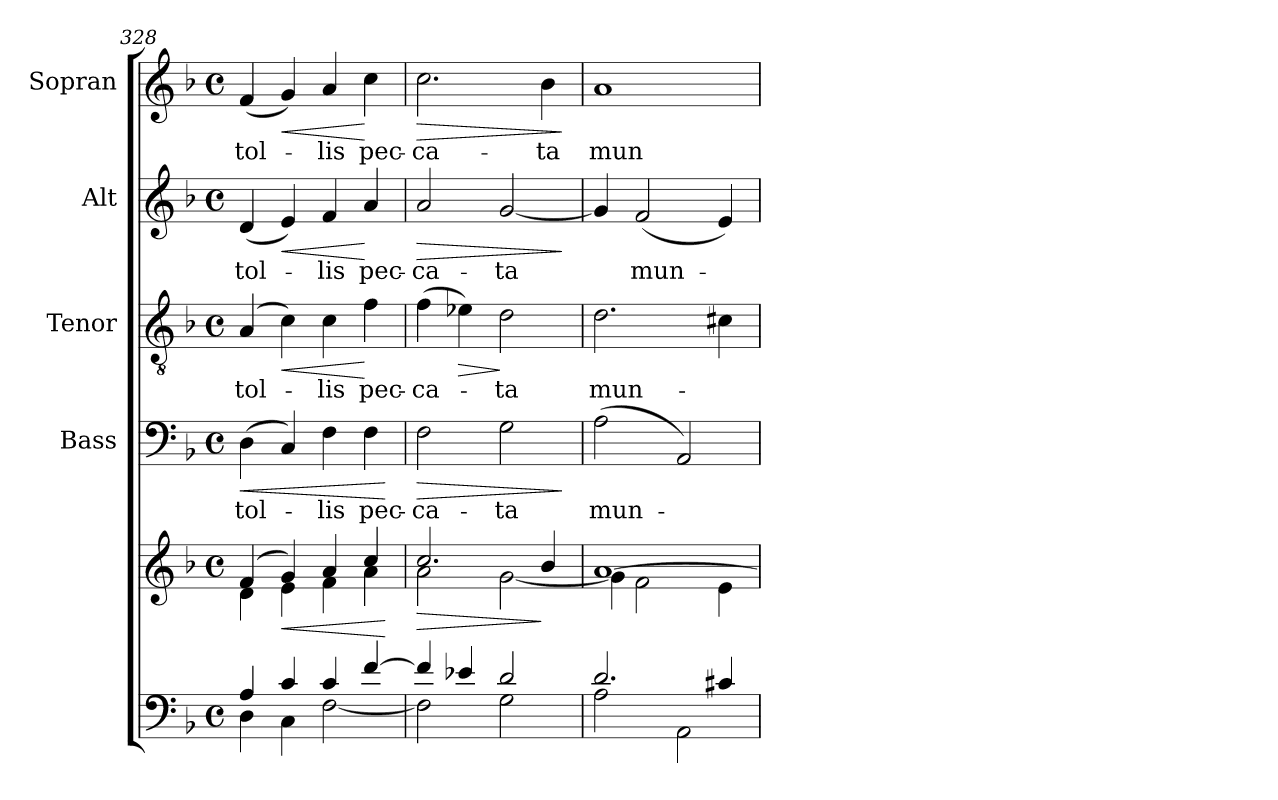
**kern	**kern	**dynam	**kern	**text	**dynam	**kern	**text	**dynam	**kern	**text	**dynam	**kern	**text	**dynam
*part5	*part5	*part5	*part4	*part4	*part4	*part3	*part3	*part3	*part2	*part2	*part2	*part1	*part1	*part1
*staff6	*staff5	*staff5/6	*staff4	*staff4	*staff4	*staff3	*staff3	*staff3	*staff2	*staff2	*staff2	*staff1	*staff1	*staff1
*	*	*	*I"Bass	*	*	*I"Tenor	*	*	*I"Alt	*	*	*I"Sopran	*	*
*	*	*	*I'B.	*	*	*I'T.	*	*	*I'A.	*	*	*I'S.	*	*
*clefF4	*clefG2	*	*clefF4	*	*	*clefGv2	*	*	*clefG2	*	*	*clefG2	*	*
*k[b-]	*k[b-]	*	*k[b-]	*	*	*k[b-]	*	*	*k[b-]	*	*	*k[b-]	*	*
*F:	*F:	*	*F:	*	*	*F:	*	*	*F:	*	*	*F:	*	*
*M4/4	*M4/4	*	*M4/4	*	*	*M4/4	*	*	*M4/4	*	*	*M4/4	*	*
*met(c)	*met(c)	*	*met(c)	*	*	*met(c)	*	*	*met(c)	*	*	*met(c)	*	*
=328	=328	=328	=328	=328	=328	=328	=328	=328	=328	=328	=328	=328	=328	=328
*^	*^	*	*	*	*	*	*	*	*	*	*	*	*	*
!	!	!	!	!	!	!LO:LY:b	!LO:HP:b	!	!LO:LY:b	!	!	!LO:LY:b	!	!	!LO:LY:b	!
4A/	4D\	(4f/	4d\	.	(>4D\	tol-	<	(4A/	tol-	.	(<4d/	tol-	.	(<4f/	tol-	.
!	!	!	!	!LO:HP:b	!	!	!	!	!	!LO:HP:b	!	!	!LO:HP:b	!	!	!LO:HP:b
4c/	4C\	4g/)	4e\	<	4C/)	.	.	4c\)	.	<	4e/)	.	<	4g/)	.	<
!	!	!	!	!	!	!LO:LY:b	!	!	!LO:LY:b	!	!	!LO:LY:b	!	!	!LO:LY:b	!
4c/	[<2F\	4a/	4f\	.	4F\	-lis	.	4c\	-lis	.	4f/	-lis	.	4a/	-lis	.
!	!	!	!	!	!	!LO:LY:b	!	!	!LO:LY:b	!	!	!LO:LY:b	!	!	!LO:LY:b	!
[>4f/	.	4cc/	4a\	.	4F\	pec-	.	4f\	pec-	[	4a/	pec-	[	4cc\	pec-	[
*v	*v	*	*	*	*	*	*	*	*	*	*	*	*	*	*	*
*	*v	*v	*	*	*	*	*	*	*	*	*	*	*	*	*
.	.	[	.	.	[	.	.	.	.	.	.	.	.	.
=329	=329	=329	=329	=329	=329	=329	=329	=329	=329	=329	=329	=329	=329	=329
*^	*	*	*	*	*	*	*	*	*	*	*	*	*	*
!	!	!	!LO:HP:b	!	!LO:LY:b	!LO:HP:b	!	!LO:LY:b	!	!	!LO:LY:b	!LO:HP:b	!	!LO:LY:b	!LO:HP:b
*	*	*^	*	*	*	*	*	*	*	*	*	*	*	*	*
4f/]	2F\]	2.cc/	2a\	>	2F\	-ca-	>	(>4f\	-ca-	.	2a/	-ca-	>	2.cc\	-ca-	>
!	!	!	!	!	!	!	!	!	!	!LO:HP:b	!	!	!	!	!	!
4e-X/	.	.	.	.	.	.	.	4e-X\)	.	>	.	.	.	.	.	.
!	!	!	!	!	!	!LO:LY:b	!	!	!LO:LY:b	!	!	!LO:LY:b	!	!	!	!
2d/	2G\	.	[<2g\	.	2G\	-ta	.	2d\	-ta	]	[2g/	-ta	.	.	.	.
!	!	!	!	!	!	!	!	!	!	!	!	!	!	!	!LO:LY:b	!
.	.	4b-/	.	]	.	.	.	.	.	.	.	.	.	4b-\	-ta	.
*v	*v	*	*	*	*	*	*	*	*	*	*	*	*	*	*	*
*	*v	*v	*	*	*	*	*	*	*	*	*	*	*	*	*
.	.	.	.	.	]	.	.	.	.	.	]	.	.	]
=330	=330	=330	=330	=330	=330	=330	=330	=330	=330	=330	=330	=330	=330	=330
*^	*^	*	*	*	*	*	*	*	*	*	*	*	*	*
!	!	!	!	!	!	!LO:LY:b	!	!	!LO:LY:b	!	!	!	!	!	!LO:LY:b	!
2.d/	2A\	[>1a	4g\]	.	(>2A\	mun-	.	2.d\	mun-	.	4g/]	.	.	1a	mun-	.
!	!	!	!	!	!	!	!	!	!	!	!	!LO:LY:b	!	!	!	!
.	.	.	2f\	.	.	.	.	.	.	.	(<2f/	mun-	.	.	.	.
.	2AA\	.	.	.	2AA/)	.	.	.	.	.	.	.	.	.	.	.
4c#X/	.	.	4e\	.	.	.	.	4c#X\	.	.	4e/)	.	.	.	.	.
*v	*v	*	*	*	*	*	*	*	*	*	*	*	*	*	*	*
*	*v	*v	*	*	*	*	*	*	*	*	*	*	*	*	*
=	=	=	=	=	=	=	=	=	=	=	=	=	=	=
*-	*-	*-	*-	*-	*-	*-	*-	*-	*-	*-	*-	*-	*-	*-
